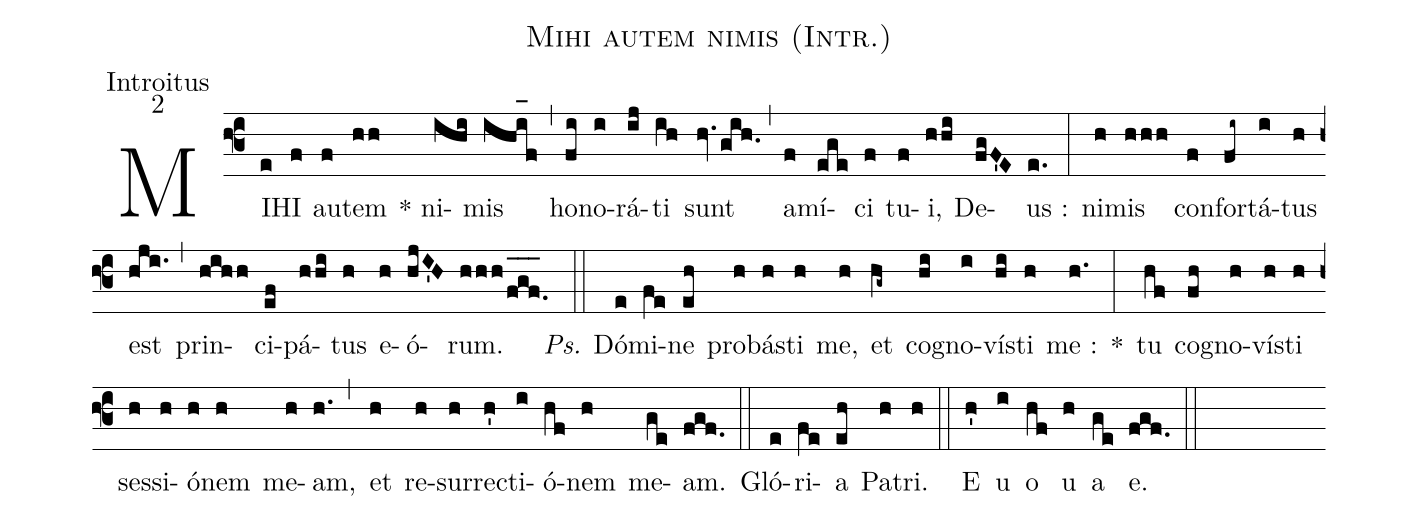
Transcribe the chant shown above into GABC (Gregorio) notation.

name:Mihi autem nimis (Intr.);
office-part:Introitus;
mode:2;
%%
(f3) MI(e)HI(f) au(f)tem(hh) * ni(ihi)mis(ihi_[oh:h]f) (,) ho(fi)no(i)rá(ij)ti(ih) sunt(hv.gih.) (,) a(f)mí(ege)ci(f) tu(f)i,(hhi) De(fgF'E)us :(e.) (:) ni(h)mis(hhh) con(f)for(fi~)tá(i)tus(h) est(hji.) (,) prin(hihh)ci(ef)pá(hhi)tus(h) e(h)ó(hjI'H)rum.(hhh/f_[oh:h]g_[oh:h]f._[oh:h]) (::) <i>Ps.</i> Dó(e)mi(fe)ne(eh) pro(h)bá(h)sti(h) me,(h) et(hg~) co(hi)gno(i)ví(hi)sti(h) me :(h.) *(:) tu(hf) co(fh)gno(h)ví(h)sti(h) ses(h)si(h)ó(h)nem(h) me(h)am,(h.) (,) et(h) re(h)sur(h)re(h')cti(i)ó(hf)nem(h) me(ge)am.(fgf.) (::) Gló(e)ri(fe)a(eh) Pa(h)tri.(h) (::) <eu>E(h') u(i) o(hf) u(h) a(ge) e.</eu>(fgf.) (::)
